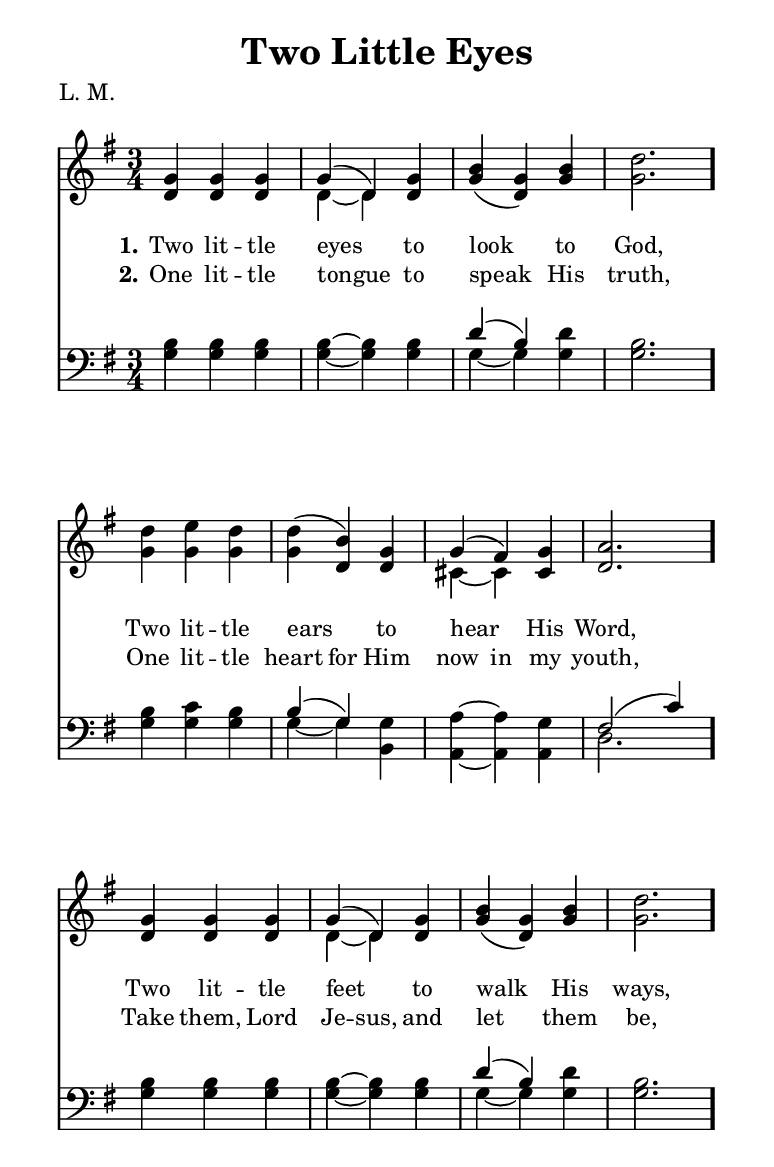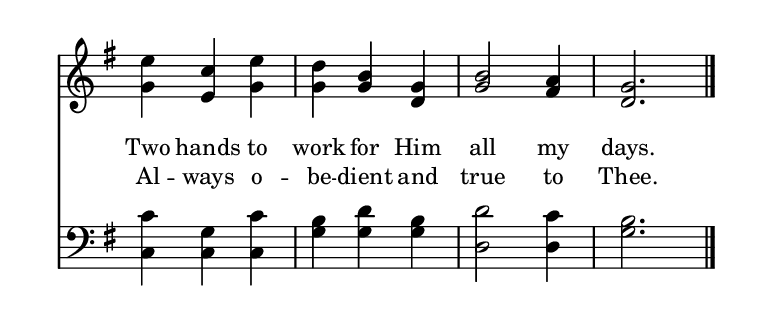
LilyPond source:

\include "common/global.ily"
\paper {
  \include "common/paper.ily"
  ragged-last-bottom = ##t
}

\header{
  hymnnumber = "362"
  title = "Two Little Eyes"
  tunename = ""
  meter = "L. M."
  poet = ""
  composer = ""
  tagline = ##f
}

global = {
  \include "common/overrides.ily"
  \override Staff.TimeSignature.style = #'numbered
  \time 3/4
  \override Score.MetronomeMark.transparent = ##t % hide all fermata changes too
  \tempo 4=140
  \key g \major
  \autoBeamOff
}

notesSoprano = {
\global
\relative c'' {

  g4 g g | g( d) g | b( g) b | d2. |
  d4 e d | d( b) g | g( fis) g | a2. |
  g4 g g | g( d) g | b( g) b | d2. |
  e4 c e | d b g | b2 a4 | g2. |

  \bar "|."

}
}

notesAlto = {
\global
\relative e' {

  d4 d d | d ~ d d | g( d) g | g2. |
  g4 g g | g( d) d | cis ~ cis cis | d2. |
  d4 d d | d ~ d d | g( d) g | g2. |
  g4 e g | g g d | g2 fis4 | d2. |

}
}

notesTenor = {
\global
\relative a {

  b4 b b | b ~ b b | d( b) d | b2. |
  b4 c b | b( g) g | a ~ a g | fis2( c'4) |
  b4 b b | b ~ b b | d( b) d | b2. |
  c4 g c | b d b | d2 c4 | b2. |

}
}

notesBass = {
\global
\relative f {

  g4 g g | g ~ g g | g ~ g g | g2. |
  g4 g g | g ~ g b, | a ~ a a | d2. |
  g4 g g | g ~ g g | g ~ g g | g2. |
  c,4 c c | g' g g | d2 d4 | g2. |

}
}

wordsA = \lyricmode {
\set stanza = "1."

Two lit -- tle eyes to look to God, \bar "."
Two lit -- tle ears to hear His Word, \bar "."
Two lit -- tle feet to walk His ways, \bar "."
Two hands to work for Him all my days. \bar "."

}

wordsB = \lyricmode {
\set stanza = "2."

One lit -- tle tongue to speak His truth,
One lit -- tle { \mon } heart for Him now in { \moff } my youth,
Take them, Lord { \mon } Je -- sus, { \moff } and let them be,
Al -- ways o -- be -- dient and true to Thee.

}

\score {
  \context ChoirStaff <<
    \context Staff = upper <<
      \set Staff.autoBeaming = ##f
      \set ChoirStaff.systemStartDelimiter = #'SystemStartBar
      \set ChoirStaff.printPartCombineTexts = ##f
      \partcombine #'(2 . 9) \notesSoprano \notesAlto
      \context NullVoice = sopranos { \voiceOne << \notesSoprano >> }
      \context NullVoice = altos { \voiceTwo << \notesAlto >> }
      \context Lyrics = one \lyricsto sopranos \wordsA
      \context Lyrics = two \lyricsto sopranos \wordsB
    >>
    \context Staff = men <<
      \set Staff.autoBeaming = ##f
      \clef bass
      \set ChoirStaff.printPartCombineTexts = ##f
      \partcombine #'(2 . 9) \notesTenor \notesBass
      \context NullVoice = tenors { \voiceOne << \notesTenor >> }
      \context NullVoice = basses { \voiceTwo << \notesBass >> }
    >>
  >>
  \layout {
    \include "common/layout.ily"
  }
  \midi{
    \include "common/midi.ily"
  }
}

\version "2.19.49"  % necessary for upgrading to future LilyPond versions.

% vi:set et ts=2 sw=2 ai nocindent syntax=lilypond:
